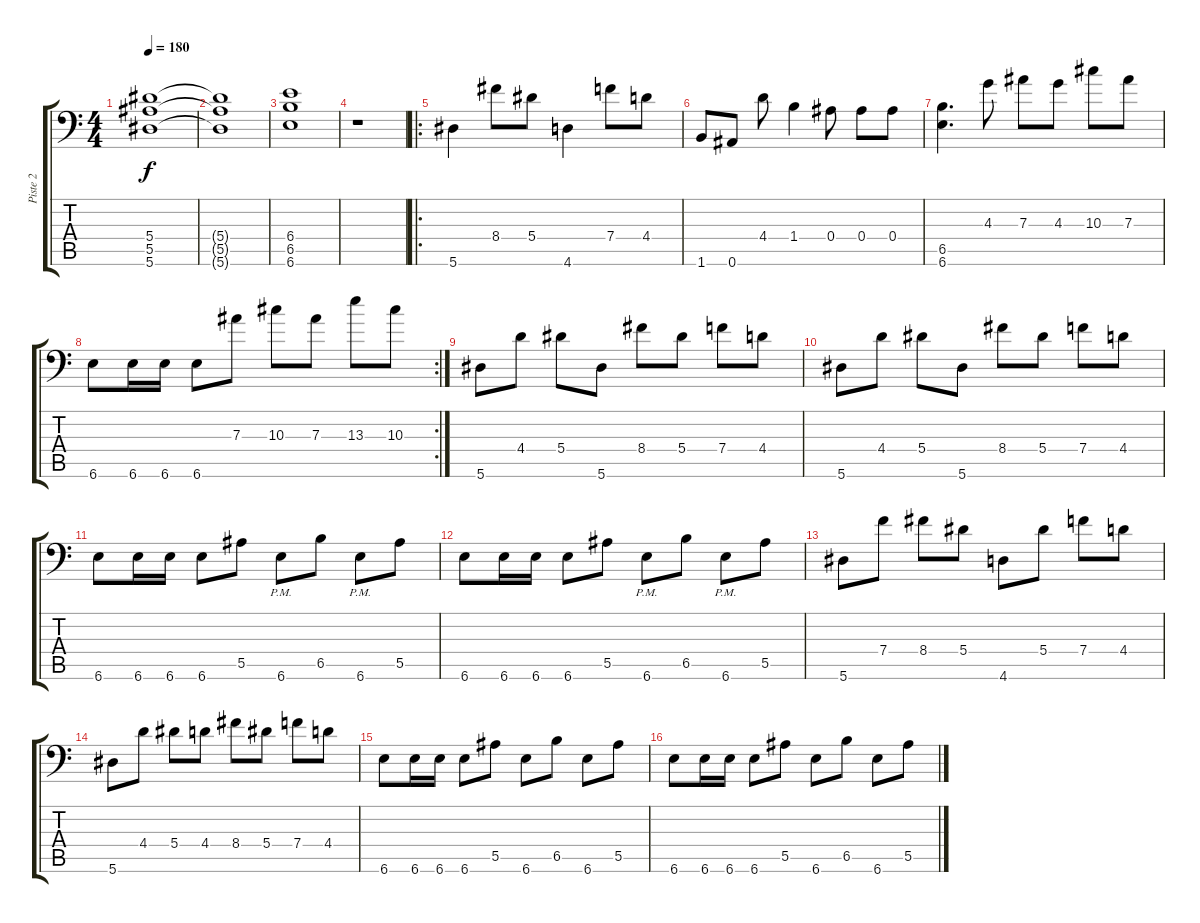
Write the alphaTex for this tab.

\track ("Piste 2" "Piste 2") {instrument distortionguitar}
\staff {score tabs}
\tuning (C4 G3 Eb3 Bb2 F2 Bb1) {hide}
\ts (4 4)
\tempo 180
\clef f4
\ks c
(5.4 5.5 5.6).1{dy f} |
(5.4{t} 5.5{t} 5.6{t}).1 |
(6.4 6.5 6.6).1 |
r.1 |
\ro
5.6.4 8.4.8 5.4.8 4.6.4 7.4.8 4.4.8 |
1.6.8 0.6.8 4.4.8 1.4.4 0.4.8 0.4.8 0.4.8 |
(6.5 6.6).4{d} 4.3.8 7.3.8 4.3.8 10.3.8 7.3.8 |
\rc 2
6.6.8 6.6.16 6.6.16 6.6.8 7.3.8 10.3.8 7.3.8 13.3.8 10.3.8 |
5.6.8 4.4.8 5.4.8 5.6.8 8.4.8 5.4.8 7.4.8 4.4.8 |
5.6.8 4.4.8 5.4.8 5.6.8 8.4.8 5.4.8 7.4.8 4.4.8 |
6.6.8 6.6.16 6.6.16 6.6.8 5.5.8 6.6{pm}.8 6.5.8 6.6{pm}.8 5.5.8 |
6.6.8 6.6.16 6.6.16 6.6.8 5.5.8 6.6{pm}.8 6.5.8 6.6{pm}.8 5.5.8 |
5.6.8 7.4.8 8.4.8 5.4.8 4.6.8 5.4.8 7.4.8 4.4.8 |
5.6.8 4.4.8 5.4.8 4.4.8 8.4.8 5.4.8 7.4.8 4.4.8 |
6.6.8 6.6.16 6.6.16 6.6.8 5.5.8 6.6.8 6.5.8 6.6.8 5.5.8 |
6.6.8 6.6.16 6.6.16 6.6.8 5.5.8 6.6.8 6.5.8 6.6.8 5.5.8
